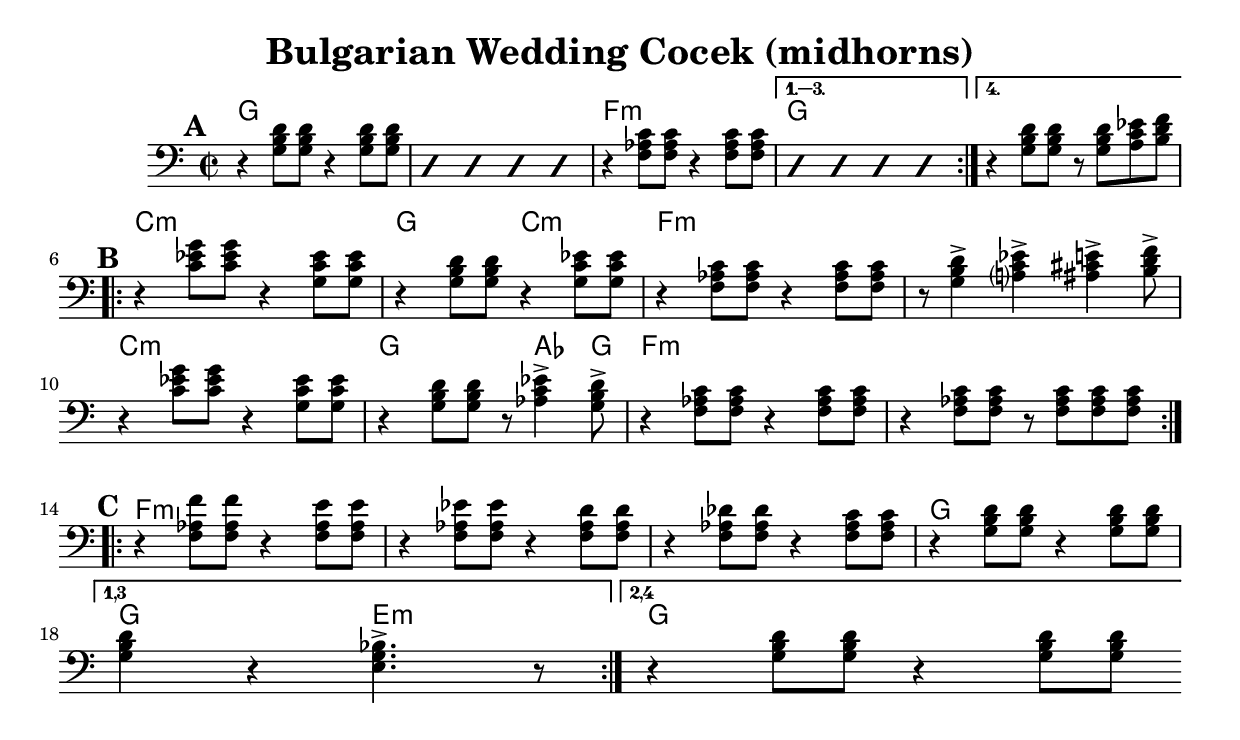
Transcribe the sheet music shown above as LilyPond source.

\version "2.12.3"

\header {
 title = "Bulgarian Wedding Cocek (midhorns)"
}

slash = {
	\override NoteHead #'style = #'slash
	\override Stem #'transparent = ##t
}

noslash = {
	\revert NoteHead #'style
	\revert Stem #'transparent
}


midbrass = { \relative c { \time 2/2 \set Score.markFormatter = #format-mark-box-letters
	\mark \default %A
	\repeat volta 4 {
	r4 <g' b d>8 <g b d> r4 <g b d>8 <g b d> |
	\slash { d4 d d d | }
	\noslash { r4 <f aes c>8 <f aes c> r4 <f aes c>8 <f aes c> }
	}
	\alternative {
		{ \slash { d4 d d d | } }
		{ \noslash { r4 <g b d>8 <g b d> r <g b d> <a c ees> <b d f> | } \break }
	}

	\mark \default %B
	\repeat volta 2 {
		r4 <c ees g>8 <c ees g> r4 <g c ees>8 <g c ees> |
		r4 <g b d>8 <g b d> r4 <g c ees>8 <g c ees> |
		r4 <f aes c>8 <f aes c> r4 <f aes c>8 <f aes c> |
		r8 <g b d>4-> <a? c ees>-> <ais cis e>-> <b d f>8-> | \break
		r4 <c ees g>8 <c ees g> r4 <g c ees>8 <g c ees> |
		r4 <g b d>8 <g b d> r8 <aes c ees>4-> <g b d>8-> |
		r4 <f aes c>8 <f aes c> r4 <f aes c>8 <f aes c> |
		r4 <f aes c>8 <f aes c> r8 <f aes c> <f aes c> <f aes c> | \break
	}

	\mark \default %C
	\repeat volta 2 {
		r4 <f aes f'>8 <f aes f'> r4 <f aes e'>8 <f aes e'> |
		r4 <f aes ees'>8 <f aes ees'> r4 <f aes d>8 <f aes d> |
		r4 <f aes des>8 <f aes des> r4 <f aes c>8 <f aes c> |
		r4 <g b d>8 <g b d> r4 <g b d>8 <g b d> | \break
	}
		\set Score.repeatCommands = #(list (list 'volta "1,3"))
			<g b d>4 r <e g bes>4.-> r8 |
		\set Score.repeatCommands = #'((volta #f) (volta "2,4") end-repeat)
			r4 <g b d>8 <g b d> r4 <g b d>8 <g b d> \bar ":|" |
		 \set Score.repeatCommands = #'((volta #f))
	

}
}

bass = { \relative c {
}
}

changes = { \chordmode { 
	%A
	g1 | g | f:m | g | g |

	%B
	c1:m | g2 c:m | f1:m | f:m |
	c1:m | g2 s8 aes4 g8 | f1:m | f:m |

	%C
	f1:m | f:m | f:m| g | g2 e:m | g1

}
}

\book {
	\score { 
	  <<
	    \new ChordNames {
		\set chordChanges = ##t
		\changes
	    }
	    \new Staff { \clef bass 
		\midbrass
	    }
	  >>
	}
}
